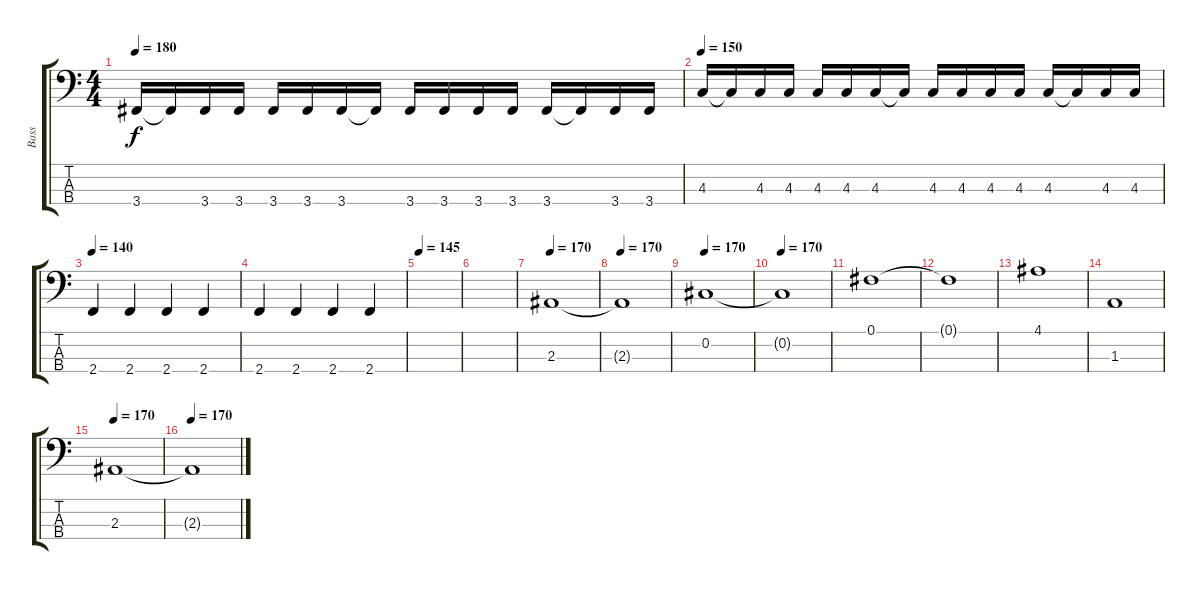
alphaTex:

\track ("Bass" "Bass") {instrument electricbasspick}
\staff {score tabs}
\tuning (Gb2 Db2 Ab1 Eb1) {hide}
\ts (4 4)
\tempo 180
\clef f4
\ks c
3.4.16{dy f} 3.4{t}.16 3.4.16 3.4.16 3.4.16 3.4.16 3.4.16 3.4{t}.16 3.4.16 3.4.16 3.4.16 3.4.16 3.4.16 3.4{t}.16 3.4.16 3.4.16 |
\tempo 150
4.3.16 4.3{t}.16 4.3.16 4.3.16 4.3.16 4.3.16 4.3.16 4.3{t}.16 4.3.16 4.3.16 4.3.16 4.3.16 4.3.16 4.3{t}.16 4.3.16 4.3.16 |
\tempo 140
2.4.4 2.4.4 2.4.4 2.4.4 |
2.4.4 2.4.4 2.4.4 2.4.4 |
\tempo 145
|
|
\tempo 170
2.3.1 |
\tempo 170
2.3{t}.1 |
\tempo 170
0.2.1 |
\tempo 170
0.2{t}.1 |
0.1.1 |
0.1{t}.1 |
4.1.1 |
1.3.1 |
\tempo 170
2.3.1 |
\tempo 170
2.3{t}.1
